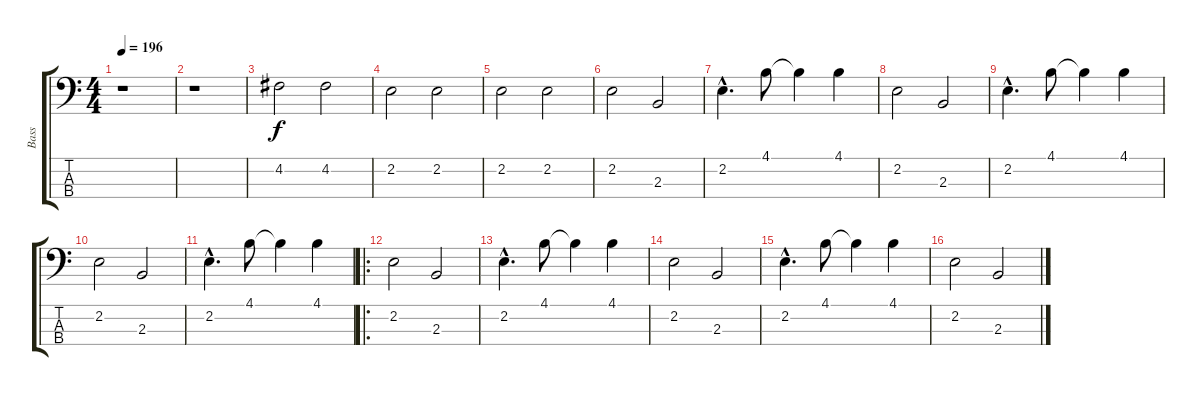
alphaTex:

\track ("Bass" "Bass") {instrument electricbassfinger}
\staff {score tabs}
\tuning (G2 D2 A1 E1) {hide}
\ts (4 4)
\tempo 196
\clef f4
\ks c
r.1{dy f instrument electricbassfinger} |
r.1 |
4.2.2 4.2.2 |
2.2.2 2.2.2 |
2.2.2 2.2.2 |
2.2.2 2.3.2 |
2.2{hac}.4{d} 4.1.8 4.1{t}.4 4.1.4 |
2.2.2 2.3.2 |
2.2{hac}.4{d} 4.1.8 4.1{t}.4 4.1.4 |
2.2.2 2.3.2 |
2.2{hac}.4{d} 4.1.8 4.1{t}.4 4.1.4 |
\ro
2.2.2 2.3.2 |
2.2{hac}.4{d} 4.1.8 4.1{t}.4 4.1.4 |
2.2.2 2.3.2 |
2.2{hac}.4{d} 4.1.8 4.1{t}.4 4.1.4 |
2.2.2 2.3.2
